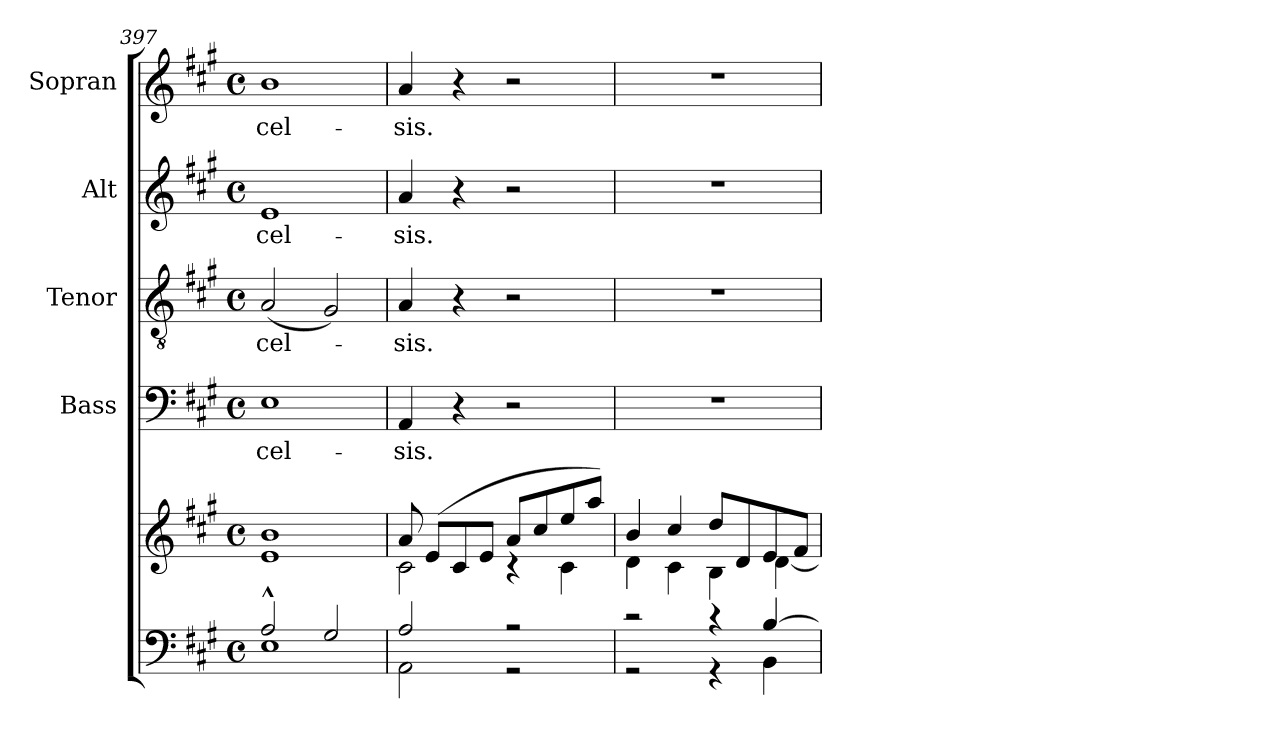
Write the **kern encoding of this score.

**kern	**kern	**kern	**text	**kern	**text	**kern	**text	**kern	**text
*part5	*part5	*part4	*part4	*part3	*part3	*part2	*part2	*part1	*part1
*staff6	*staff5	*staff4	*staff4	*staff3	*staff3	*staff2	*staff2	*staff1	*staff1
*	*	*I"Bass	*	*I"Tenor	*	*I"Alt	*	*I"Sopran	*
*	*	*I'B.	*	*I'T.	*	*I'A.	*	*I'S.	*
*clefF4	*clefG2	*clefF4	*	*clefGv2	*	*clefG2	*	*clefG2	*
*k[f#c#g#]	*k[f#c#g#]	*k[f#c#g#]	*	*k[f#c#g#]	*	*k[f#c#g#]	*	*k[f#c#g#]	*
*A:	*A:	*A:	*	*A:	*	*A:	*	*A:	*
*M4/4	*M4/4	*M4/4	*	*M4/4	*	*M4/4	*	*M4/4	*
*met(c)	*met(c)	*met(c)	*	*met(c)	*	*met(c)	*	*met(c)	*
=397	=397	=397	=397	=397	=397	=397	=397	=397	=397
*^	*	*	*	*	*	*	*	*	*
!	!	!	!	!LO:LY:b	!	!LO:LY:b	!	!LO:LY:b	!	!LO:LY:b
2A^^>/	1E	1e 1b	1E	-cel-	(<2A/	-cel-	1e	-cel-	1b	-cel-
2G#/	.	.	.	.	2G#/)	.	.	.	.	.
=398	=398	=398	=398	=398	=398	=398	=398	=398	=398	=398
*	*	*^	*	*	*	*	*	*	*	*
!	!	!	!	!	!LO:LY:b	!	!LO:LY:b	!	!LO:LY:b	!	!LO:LY:b
2A/	2AA\	8a/	2c#\	4AA/	-sis.	4A/	-sis.	4a/	-sis.	4a/	-sis.
.	.	(>8e/L	.	.	.	.	.	.	.	.	.
.	.	8c#/	.	4r	.	4r	.	4r	.	4r	.
.	.	8e/J	.	.	.	.	.	.	.	.	.
2r	2r	8a/L	4rc	2r	.	2r	.	2r	.	2r	.
.	.	8cc#/	.	.	.	.	.	.	.	.	.
.	.	8ee/	4c#\	.	.	.	.	.	.	.	.
.	.	8aa/J)	.	.	.	.	.	.	.	.	.
=399	=399	=399	=399	=399	=399	=399	=399	=399	=399	=399	=399
2r	2r	4b/	4d\	1r	.	1r	.	1r	.	1r	.
.	.	4cc#/	4c#\	.	.	.	.	.	.	.	.
4r	4r	8dd/L	4B\	.	.	.	.	.	.	.	.
.	.	8d/	.	.	.	.	.	.	.	.	.
[>4B/	4BB\	8e/	[<4d\	.	.	.	.	.	.	.	.
.	.	8f#/J	.	.	.	.	.	.	.	.	.
*v	*v	*	*	*	*	*	*	*	*	*	*
*	*v	*v	*	*	*	*	*	*	*	*
=	=	=	=	=	=	=	=	=	=
*-	*-	*-	*-	*-	*-	*-	*-	*-	*-
